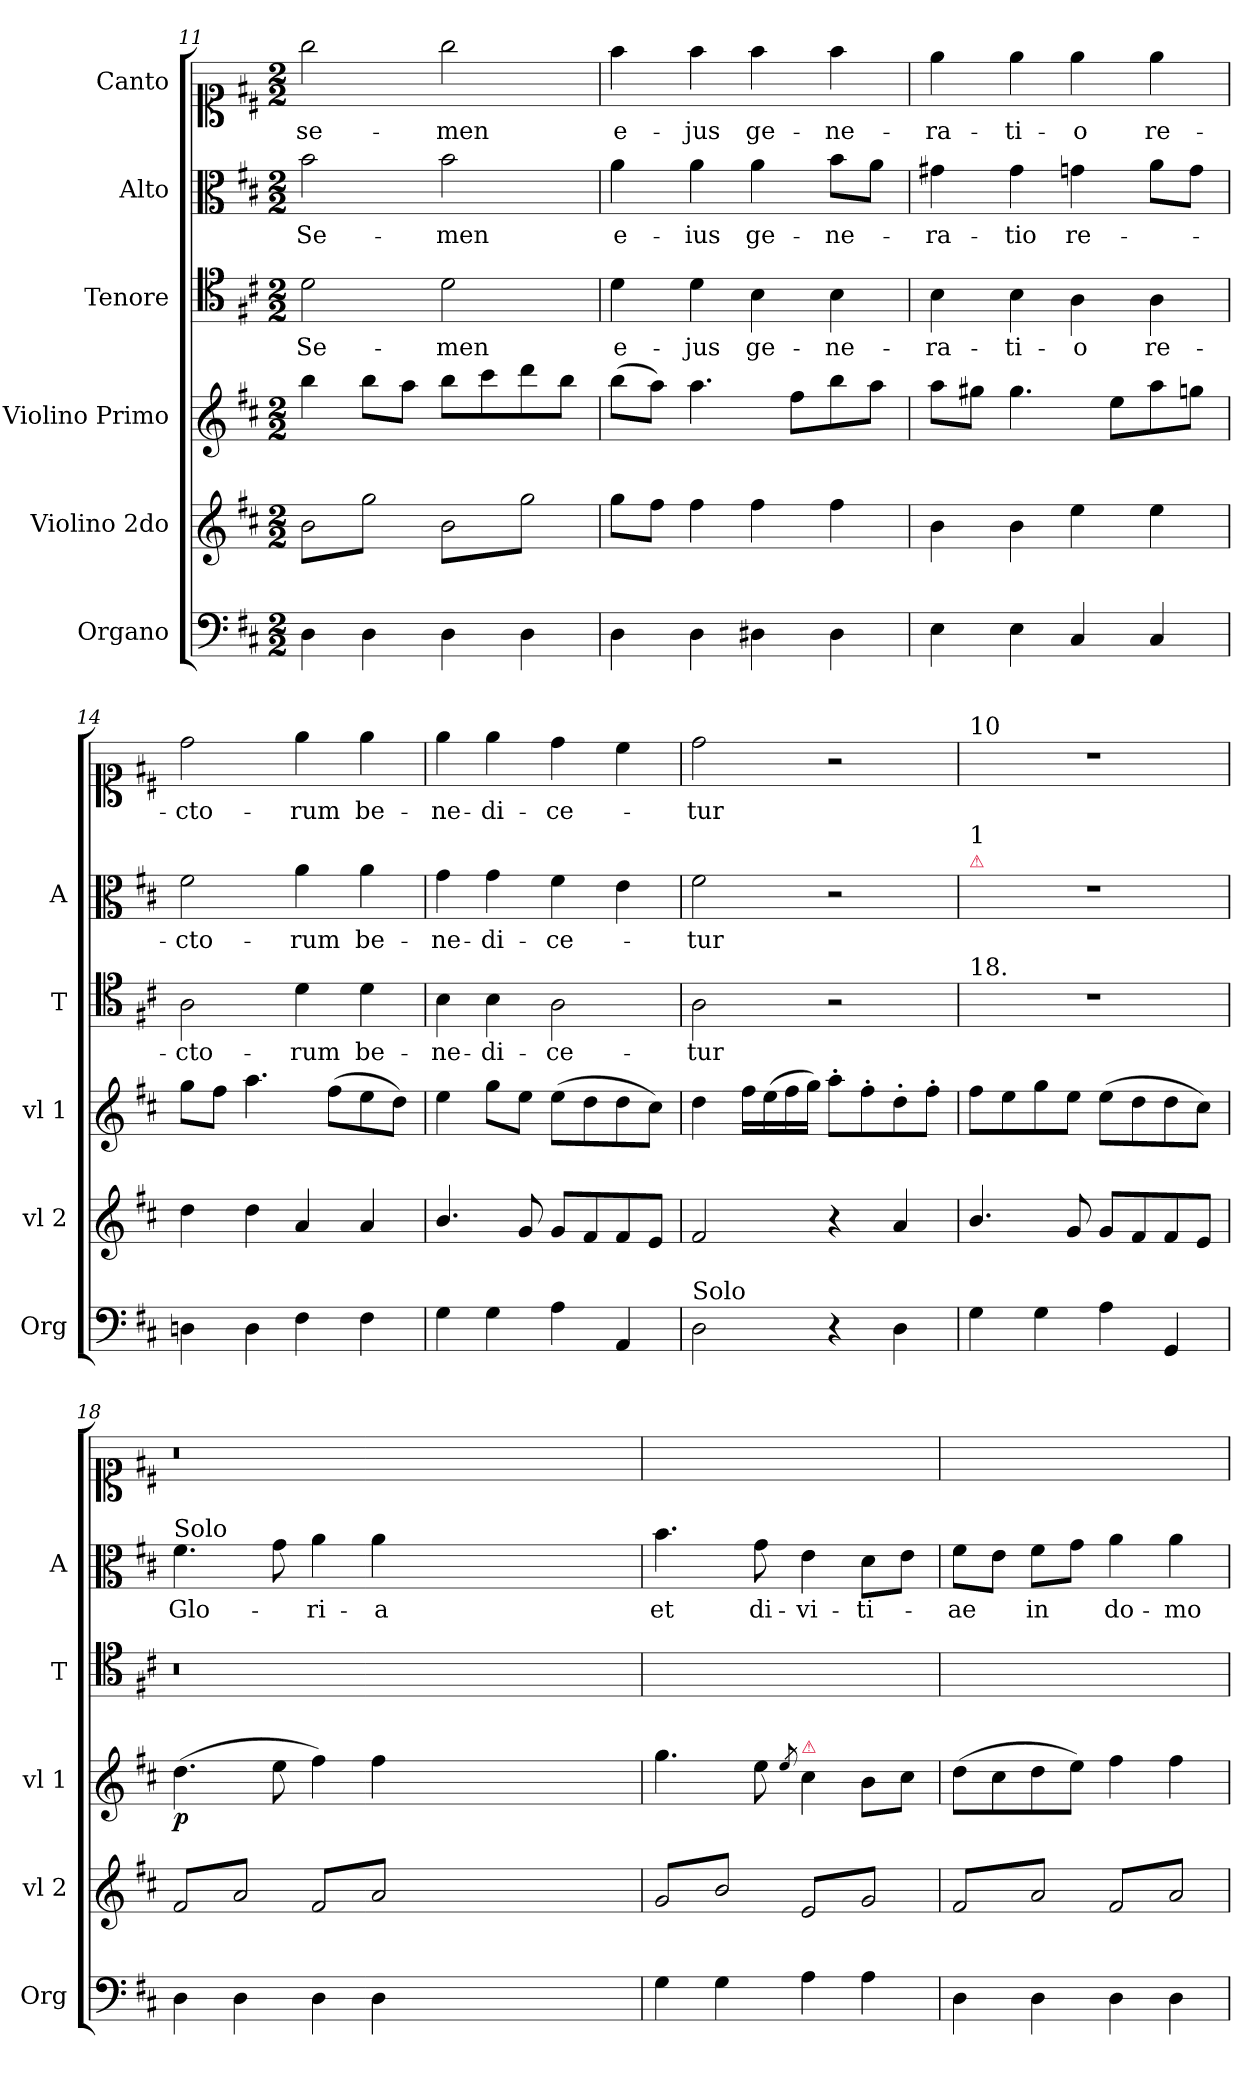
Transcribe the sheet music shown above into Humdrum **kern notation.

**kern	**dynam	**kern	**kern	**dynam	**kern	**text	**kern	**text	**kern	**text
*part6	*part6	*part5	*part4	*part4	*part3	*part3	*part2	*part2	*part1	*part1
*staff6	*staff6	*staff5	*staff4	*staff4	*staff3	*staff3	*staff2	*staff2	*staff1	*staff1
*I"Organo	*	*I"Violino 2do	*I"Violino Primo	*	*I"Tenore	*	*I"Alto	*	*I"Canto	*
*I'Org	*	*I'vl 2	*I'vl 1	*	*I'T	*	*I'A	*	*	*
*clefF4	*	*clefG2	*clefG2	*	*clefC4	*	*clefC3	*	*clefC1	*
*k[f#c#]	*	*k[f#c#]	*k[f#c#]	*	*k[f#c#]	*	*k[f#c#]	*	*k[f#c#]	*
*D:	*	*D:	*D:	*	*D:	*	*D:	*	*D:	*
*M2/2	*	*M2/2	*M2/2	*	*M2/2	*	*M2/2	*	*M2/2	*
=11	=11	=11	=11	=11	=11	=11	=11	=11	=11	=11
*	*	*tremolo	*	*	*	*	*	*	*	*
4D\	.	8b\L	4bb\	.	2d\	Se-	2b\	Se-	2gg\	se-
.	.	8gg\	.	.	.	.	.	.	.	.
4D\	.	8b\	8bb\L	.	.	.	.	.	.	.
.	.	8gg\J	8aa\J	.	.	.	.	.	.	.
4D\	.	8b\L	8bb\L	.	2d\	-men	2b\	-men	2gg\	-men
.	.	8gg\	8ccc#\	.	.	.	.	.	.	.
4D\	.	8b\	8ddd\	.	.	.	.	.	.	.
.	.	8gg\J	8bb\J	.	.	.	.	.	.	.
*	*	*Xtremolo	*	*	*	*	*	*	*	*
=12	=12	=12	=12	=12	=12	=12	=12	=12	=12	=12
4D\	.	8gg\L	(8bb\L	.	4d\	e-	4a\	e-	4ff#\	e-
.	.	8ff#\J	8aa\J)	.	.	.	.	.	.	.
4D\	.	4ff#\	4.aa\	.	4d\	-jus	4a\	-ius	4ff#\	-jus
4D#X\	.	4ff#\	.	.	4B\	ge-	4a\	ge-	4ff#\	ge-
.	.	.	8ff#\L	.	.	.	.	.	.	.
4D#\	.	4ff#\	8bb\	.	4B\	-ne-	8b\L	-ne-	4ff#\	-ne-
.	.	.	8aa\J	.	.	.	8a\J	.	.	.
=13	=13	=13	=13	=13	=13	=13	=13	=13	=13	=13
4E\	.	4b\	8aa\L	.	4B\	-ra-	4g#X\	-ra-	4ee\	-ra-
.	.	.	8gg#X\J	.	.	.	.	.	.	.
4E\	.	4b\	4.gg#\	.	4B\	-ti-	4g#\	-tio	4ee\	-ti-
4C#/	.	4ee\	.	.	4A\	-o	4gn\	re-	4ee\	-o
.	.	.	8ee\L	.	.	.	.	.	.	.
4C#/	.	4ee\	8aa\	.	4A\	re-	8a\L	.	4ee\	re-
.	.	.	8ggn\J	.	.	.	8g\J	.	.	.
=14	=14	=14	=14	=14	=14	=14	=14	=14	=14	=14
4Dn\	.	4dd\	8gg\L	.	2A\	-cto-	2f#\	-cto-	2dd\	-cto-
.	.	.	8ff#\J	.	.	.	.	.	.	.
4D\	.	4dd\	4.aa\	.	.	.	.	.	.	.
4F#\	.	4a/	.	.	4d\	-rum	4a\	-rum	4ee\	-rum
.	.	.	(8ff#\L	.	.	.	.	.	.	.
4F#\	.	4a/	8ee\	.	4d\	be-	4a\	be-	4ee\	be-
.	.	.	8dd\J)	.	.	.	.	.	.	.
=15	=15	=15	=15	=15	=15	=15	=15	=15	=15	=15
4G\	.	4.b/	4ee\	.	4B\	-ne-	4g\	-ne-	4ee\	-ne-
4G\	.	.	8gg\L	.	4B\	-di-	4g\	-di-	4ee\	-di-
.	.	8g/	8ee\J	.	.	.	.	.	.	.
4A\	.	8g/L	(8ee\L	.	2A\	-ce-	4f#\	-ce-	4dd\	-ce-
.	.	8f#/	8dd\	.	.	.	.	.	.	.
4AA/	.	8f#/	8dd\	.	.	.	4e\	.	4cc#\	.
.	.	8e/J	8cc#\J)	.	.	.	.	.	.	.
=16	=16	=16	=16	=16	=16	=16	=16	=16	=16	=16
!LO:TX:a:t=Solo	!	!	!	!	!	!	!	!	!	!
2D\	.	2f#/	4dd\	.	2A\	-tur	2f#\	-tur	2dd\	-tur
.	.	.	16ff#\LL	.	.	.	.	.	.	.
.	.	.	(16ee\	.	.	.	.	.	.	.
.	.	.	16ff#\	.	.	.	.	.	.	.
.	.	.	16gg\JJ)	.	.	.	.	.	.	.
4r	.	4r	8aa'\L	.	2r	.	2r	.	2r	.
.	.	.	8ff#'\	.	.	.	.	.	.	.
4D\	.	4a/	8dd'\	.	.	.	.	.	.	.
.	.	.	8ff#'\J	.	.	.	.	.	.	.
=17	=17	=17	=17	=17	=17	=17	=17	=17	=17	=17
!	!	!	!	!	!	!	!	!	!LO:TX:a:t=10	!
!	!	!	!	!	!	!	!LO:TX:a:color=crimson:t=⚠	!	!	!
!	!	!	!	!	!	!	!LO:TX:a:t=1	!	!	!
!	!	!	!	!	!LO:TX:a:t=18.	!	!	!	!	!
4G\	.	4.b/	8ff#\L	.	1r	.	1r	.	1r	.
.	.	.	8ee\	.	.	.	.	.	.	.
4G\	.	.	8gg\	.	.	.	.	.	.	.
.	.	8g/	8ee\J	.	.	.	.	.	.	.
4A\	.	8g/L	(8ee\L	.	.	.	.	.	.	.
.	.	8f#/	8dd\	.	.	.	.	.	.	.
4GG/	.	8f#/	8dd\	.	.	.	.	.	.	.
.	.	8e/J	8cc#\J)	.	.	.	.	.	.	.
=18	=18	=18	=18	=18	=18	=18	=18	=18	=18	=18
!	!	!	!	!	!	!	!LO:TX:a:t=Solo	!	!	!
!	!LO:DY:a	!	!	!	!	!	!	!	!	!
*	*	*tremolo	*	*	*	*	*	*	*	*
4D\	piano	8f#/L	(4.dd\	p.	0.r	.	4.f#\	Glo-	0.r	.
.	.	8a/	.	.	.	.	.	.	.	.
4D\	.	8f#/	.	.	.	.	.	.	.	.
.	.	8a/J	8ee\	.	.	.	8g\	.	.	.
4D\	.	8f#/L	4ff#\)	.	.	.	4a\	-ri-	.	.
.	.	8a/	.	.	.	.	.	.	.	.
4D\	.	8f#/	4ff#\	.	.	.	4a\	-a	.	.
.	.	8a/J	.	.	.	.	.	.	.	.
0ryy	.	0ryy	0ryy	.	.	.	0ryy	.	.	.
.	.	.	.	.	.	.	.	.	.	.
=19	=19	=19	=19	=19	=19	=19	=19	=19	=19	=19
4G\	.	8g/L	4.gg\	.	1ryy	.	4.b\	et	1ryy	.
.	.	8b/	.	.	.	.	.	.	.	.
4G\	.	8g/	.	.	.	.	.	.	.	.
.	.	8b/J	8ee\	.	.	.	8g\	di-	.	.
.	.	.	8qee/	.	.	.	.	.	.	.
!	!	!	!LO:TX:a:color=crimson:t=⚠	!	!	!	!	!	!	!
4A\	.	8e/L	4cc#\	.	.	.	4e\	-vi-	.	.
.	.	8g/	.	.	.	.	.	.	.	.
4A\	.	8e/	8b\L	.	.	.	8d\L	-ti-	.	.
.	.	8g/J	8cc#\J	.	.	.	8e\J	.	.	.
=20	=20	=20	=20	=20	=20	=20	=20	=20	=20	=20
4D\	.	8f#/L	(8dd\L	.	1ryy	.	8f#\L	-ae	1ryy	.
.	.	8a/	8cc#\	.	.	.	8e\J	.	.	.
4D\	.	8f#/	8dd\	.	.	.	8f#\L	in	.	.
.	.	8a/J	8ee\J)	.	.	.	8g\J	.	.	.
4D\	.	8f#/L	4ff#\	.	.	.	4a\	do-	.	.
.	.	8a/	.	.	.	.	.	.	.	.
4D\	.	8f#/	4ff#\	.	.	.	4a\	-mo	.	.
.	.	8a/J	.	.	.	.	.	.	.	.
*	*	*Xtremolo	*	*	*	*	*	*	*	*
.	.	.	.	.	.	.	.	.	.	.
.	.	.	.	.	.	.	.	.	.	.
=	=	=	=	=	=	=	=	=	=	=
*-	*-	*-	*-	*-	*-	*-	*-	*-	*-	*-
